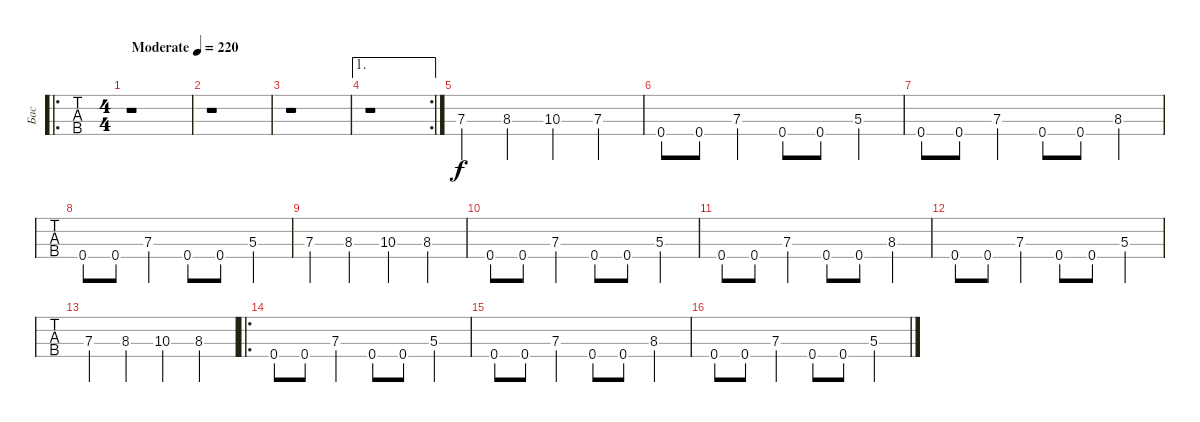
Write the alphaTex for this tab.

\track ("Бас" "Бас") {instrument electricbassfinger}
\staff {tabs}
\tuning (G2 D2 A1 E1) {hide}
\ro
\ts (4 4)
\tempo (220 "Moderate")
\clef f4
\ks c
r.1{dy f instrument electricbassfinger} |
r.1 |
r.1 |
\ae 1
\rc 2
r.1 |
7.3.4 8.3.4 10.3.4 7.3.4 |
0.4.8 0.4.8 7.3.4 0.4.8 0.4.8 5.3.4 |
0.4.8 0.4.8 7.3.4 0.4.8 0.4.8 8.3.4 |
0.4.8 0.4.8 7.3.4 0.4.8 0.4.8 5.3.4 |
7.3.4 8.3.4 10.3.4 8.3.4 |
0.4.8 0.4.8 7.3.4 0.4.8 0.4.8 5.3.4 |
0.4.8 0.4.8 7.3.4 0.4.8 0.4.8 8.3.4 |
0.4.8 0.4.8 7.3.4 0.4.8 0.4.8 5.3.4 |
7.3.4 8.3.4 10.3.4 8.3.4 |
\ro
0.4.8 0.4.8 7.3.4 0.4.8 0.4.8 5.3.4 |
0.4.8 0.4.8 7.3.4 0.4.8 0.4.8 8.3.4 |
0.4.8 0.4.8 7.3.4 0.4.8 0.4.8 5.3.4
